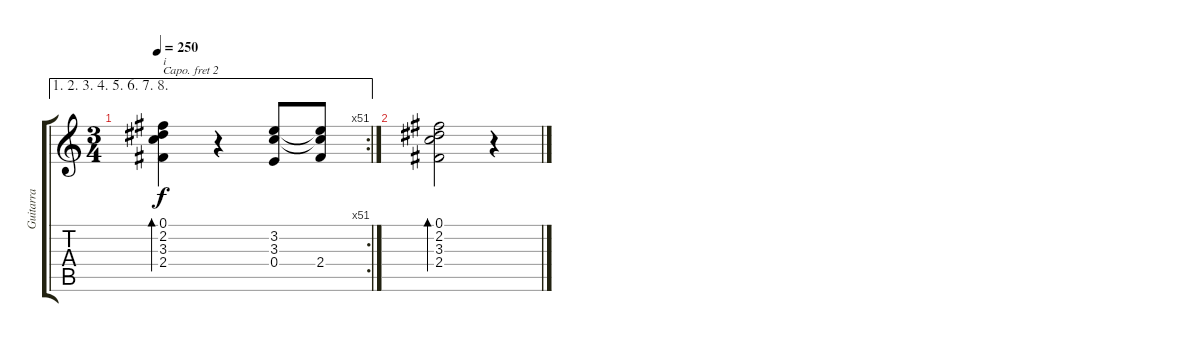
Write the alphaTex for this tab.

\track ("Guitarra" "Guitarra") {instrument acousticguitarnylon}
\staff {score tabs}
\capo 2
\tuning (E4 B3 G3 D3 A2 E2) {hide}
\ae (1 2 3 4 5 6 7 8)
\rc 51
\ts (3 4)
\tempo 250
\clef g2
\ks c
(0.1 2.2 3.3 2.4).4{bd 60 txt "i" dy f} r.4 (3.2 3.3 0.4).8 (3.2{t} 3.3{t} 2.4).8 |
(0.1 2.2 3.3 2.4).2{bd 60} r.4
